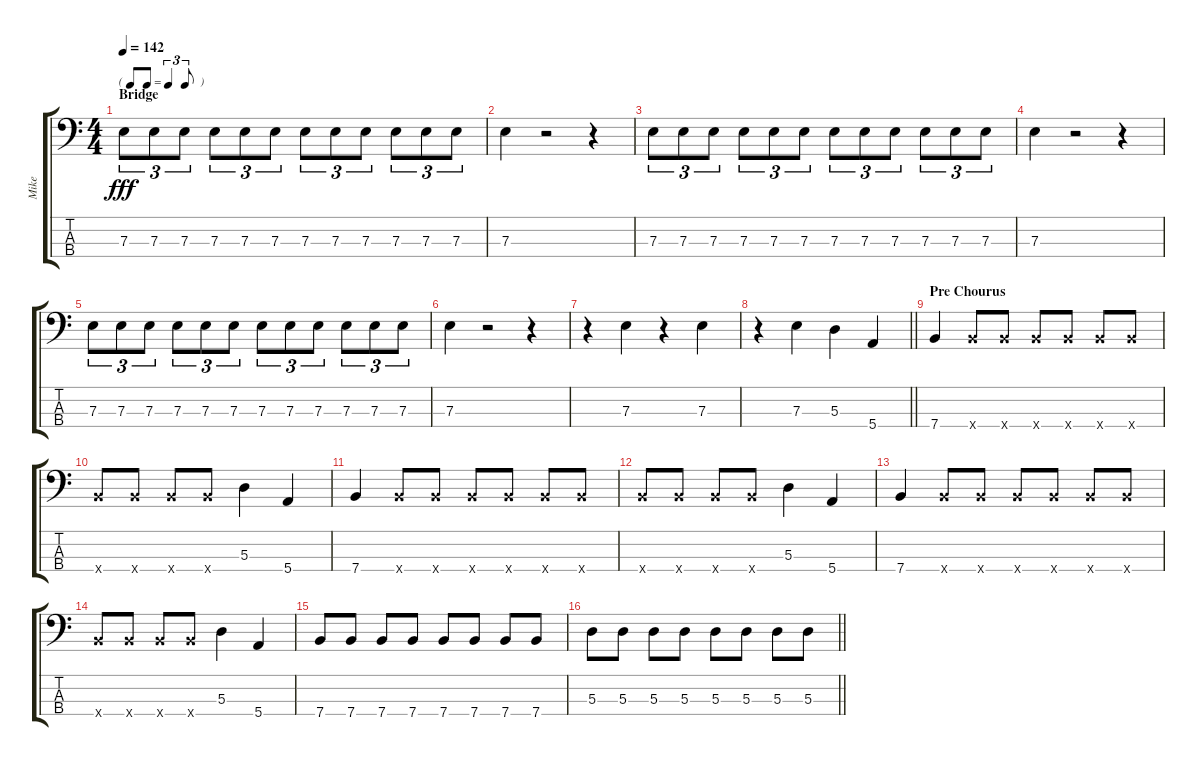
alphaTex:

\track ("Mike" "Mike") {instrument electricbasspick}
\staff {score tabs}
\tuning (G2 D2 A1 E1) {hide}
\ts (4 4)
\tf triplet8th
\section ("" "Bridge")
\tempo 142
\clef f4
\ks c
7.3.8{tu (3 2) dy fff} 7.3.8{tu (3 2)} 7.3.8{tu (3 2)} 7.3.8{tu (3 2)} 7.3.8{tu (3 2)} 7.3.8{tu (3 2)} 7.3.8{tu (3 2)} 7.3.8{tu (3 2)} 7.3.8{tu (3 2)} 7.3.8{tu (3 2)} 7.3.8{tu (3 2)} 7.3.8{tu (3 2)} |
7.3.4 r.2 r.4 |
7.3.8{tu (3 2)} 7.3.8{tu (3 2)} 7.3.8{tu (3 2)} 7.3.8{tu (3 2)} 7.3.8{tu (3 2)} 7.3.8{tu (3 2)} 7.3.8{tu (3 2)} 7.3.8{tu (3 2)} 7.3.8{tu (3 2)} 7.3.8{tu (3 2)} 7.3.8{tu (3 2)} 7.3.8{tu (3 2)} |
7.3.4 r.2 r.4 |
7.3.8{tu (3 2)} 7.3.8{tu (3 2)} 7.3.8{tu (3 2)} 7.3.8{tu (3 2)} 7.3.8{tu (3 2)} 7.3.8{tu (3 2)} 7.3.8{tu (3 2)} 7.3.8{tu (3 2)} 7.3.8{tu (3 2)} 7.3.8{tu (3 2)} 7.3.8{tu (3 2)} 7.3.8{tu (3 2)} |
7.3.4 r.2 r.4 |
r.4 7.3.4 r.4 7.3.4 |
\barLineRight lightlight
r.4 7.3.4 5.3.4 5.4.4 |
\section ("" "Pre Chourus")
7.4.4 7.4{x}.8 7.4{x}.8 7.4{x}.8 7.4{x}.8 7.4{x}.8 7.4{x}.8 |
7.4{x}.8 7.4{x}.8 7.4{x}.8 7.4{x}.8 5.3.4 5.4.4 |
7.4.4 7.4{x}.8 7.4{x}.8 7.4{x}.8 7.4{x}.8 7.4{x}.8 7.4{x}.8 |
7.4{x}.8 7.4{x}.8 7.4{x}.8 7.4{x}.8 5.3.4 5.4.4 |
7.4.4 7.4{x}.8 7.4{x}.8 7.4{x}.8 7.4{x}.8 7.4{x}.8 7.4{x}.8 |
7.4{x}.8 7.4{x}.8 7.4{x}.8 7.4{x}.8 5.3.4 5.4.4 |
7.4.8 7.4.8 7.4.8 7.4.8 7.4.8 7.4.8 7.4.8 7.4.8 |
\barLineRight lightlight
5.3.8 5.3.8 5.3.8 5.3.8 5.3.8 5.3.8 5.3.8 5.3.8
